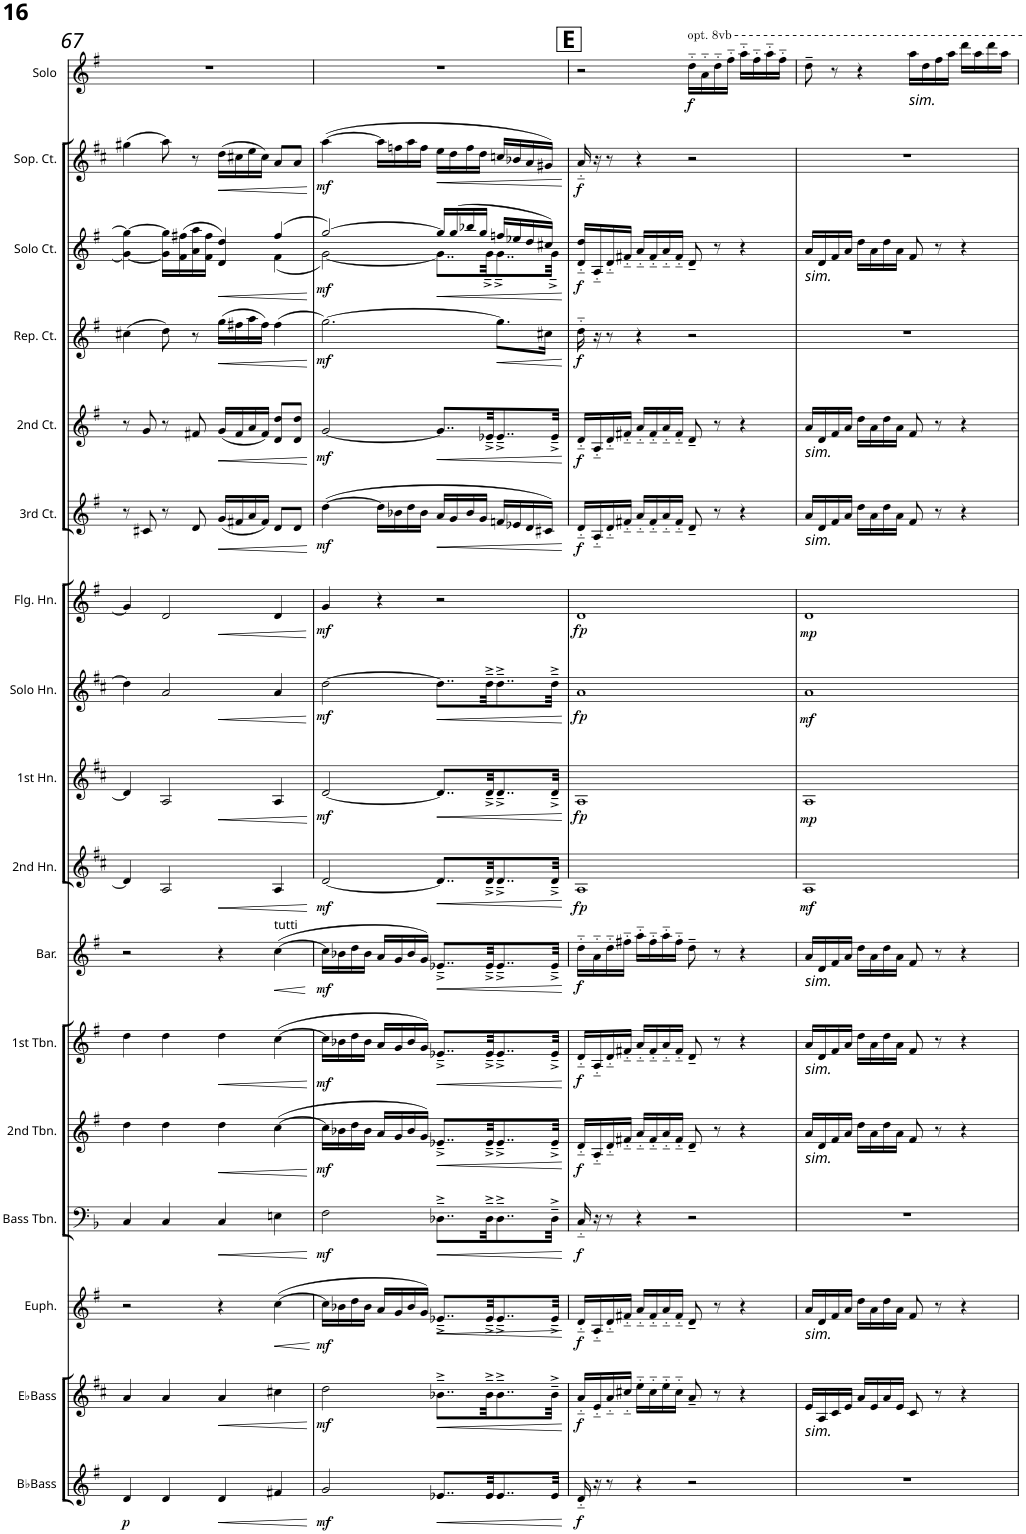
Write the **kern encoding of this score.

**kern	**dynam	**kern	**dynam	**kern	**dynam	**kern	**dynam	**kern	**dynam	**kern	**dynam	**kern	**dynam	**kern	**dynam	**kern	**dynam	**kern	**dynam	**kern	**dynam	**kern	**dynam	**kern	**dynam	**kern	**dynam	**kern	**dynam	**kern	**dynam	**kern	**dynam
*part17	*part17	*part16	*part16	*part15	*part15	*part14	*part14	*part13	*part13	*part12	*part12	*part11	*part11	*part10	*part10	*part9	*part9	*part8	*part8	*part7	*part7	*part6	*part6	*part5	*part5	*part4	*part4	*part3	*part3	*part2	*part2	*part1	*part1
*staff17	*staff17	*staff16	*staff16	*staff15	*staff15	*staff14	*staff14	*staff13	*staff13	*staff12	*staff12	*staff11	*staff11	*staff10	*staff10	*staff9	*staff9	*staff8	*staff8	*staff7	*staff7	*staff6	*staff6	*staff5	*staff5	*staff4	*staff4	*staff3	*staff3	*staff2	*staff2	*staff1	*staff1
*I"BbBass	*	*I"EbBass	*	*I"BbEuphonium	*	*I"Bass Trombone	*	*I"2nd BbTrombone	*	*I"1st BbTrombone	*	*I"BbBaritone	*	*I"2nd EbHorn	*	*I"1st EbHorn	*	*I"Solo EbHorn	*	*I"BbFlugelhorn	*	*I"3rd BbCornet	*	*I"2nd BbCornet	*	*I"BbRepiano Cornet	*	*I"BbSolo Cornet	*	*I"EbSoprano Cornet	*	*I"Soloist in Bb	*
*I'BbBass	*	*I'EbBass	*	*	*	*I'Bass Tbn.	*	*I'2nd Tbn.	*	*I'1st Tbn.	*	*I'Bar.	*	*I'2nd Hn.	*	*I'1st Hn.	*	*I'Solo Hn.	*	*	*	*I'3rd Ct.	*	*I'2nd Ct.	*	*	*	*	*	*	*	*I'Solo	*
!!LO:PB:g=z
*clefG2	*	*clefG2	*	*clefG2	*	*clefF4	*	*clefG2	*	*clefG2	*	*clefG2	*	*clefG2	*	*clefG2	*	*clefG2	*	*clefG2	*	*clefG2	*	*clefG2	*	*clefG2	*	*clefG2	*	*clefG2	*	*clefG2	*
*Trd15c26	*	*Trd12c21	*	*Trd8c14	*	*	*	*Trd8c14	*	*Trd8c14	*	*Trd8c14	*	*Trd5c9	*	*Trd5c9	*	*Trd5c9	*	*Trd1c2	*	*Trd1c2	*	*Trd1c2	*	*Trd1c2	*	*Trd1c2	*	*Trd-2c-3	*	*Trd1c2	*
*k[f#]	*	*k[f#c#]	*	*k[f#]	*	*k[b-]	*	*k[f#]	*	*k[f#]	*	*k[f#]	*	*k[f#c#]	*	*k[f#c#]	*	*k[f#c#]	*	*k[f#]	*	*k[f#]	*	*k[f#]	*	*k[f#]	*	*k[f#]	*	*k[f#c#]	*	*k[f#]	*
*M2/2	*	*M2/2	*	*M2/2	*	*M2/2	*	*M2/2	*	*M2/2	*	*M2/2	*	*M2/2	*	*M2/2	*	*M2/2	*	*M2/2	*	*M2/2	*	*M2/2	*	*M2/2	*	*M2/2	*	*M2/2	*	*M2/2	*
*met(c|)	*	*met(c|)	*	*met(c|)	*	*met(c|)	*	*met(c|)	*	*met(c|)	*	*met(c|)	*	*met(c|)	*	*met(c|)	*	*met(c|)	*	*met(c|)	*	*met(c|)	*	*met(c|)	*	*met(c|)	*	*met(c|)	*	*met(c|)	*	*met(c|)	*
=67	=67	=67	=67	=67	=67	=67	=67	=67	=67	=67	=67	=67	=67	=67	=67	=67	=67	=67	=67	=67	=67	=67	=67	=67	=67	=67	=67	=67	=67	=67	=67	=67	=67
*	*	*	*	*	*	*	*	*	*	*	*	*	*	*	*	*	*	*	*	*	*	*	*	*	*	*	*	*^	*	*	*	*	*
!	!LO:DY:b	!	!	!	!	!	!	!	!	!	!	!	!	!	!	!	!	!	!	!	!	!	!	!	!	!	!	!	!	!	!	!	!	!
4d/	p	4a/	.	2r	.	4C/	.	4dd\	.	4dd\	.	2r	.	4d/]	.	4d/]	.	4dd\]	.	4g/]	.	8r	.	8r	.	(4cc#X\	.	4g\_ 4gg\_	2.ryy	.	(4gg#X\	.	1r	.
.	.	.	.	.	.	.	.	.	.	.	.	.	.	.	.	.	.	.	.	.	.	8c#X/	.	8g/	.	.	.	.	.	.	.	.	.	.
4d/	.	4a/	.	.	.	4C/	.	4dd\	.	4dd\	.	.	.	2A/	.	2A/	.	2a/	.	2d/	.	8r	.	8r	.	8dd\)	.	16g\] 16gg\]LL	.	.	8aa\)	.	.	.
.	.	.	.	.	.	.	.	.	.	.	.	.	.	.	.	.	.	.	.	.	.	.	.	.	.	.	.	(16f#\ 16ff#X\	.	.	.	.	.	.
.	.	.	.	.	.	.	.	.	.	.	.	.	.	.	.	.	.	.	.	.	.	8d/	.	8f#X/	.	8r	.	16a\ 16aa\	.	.	8r	.	.	.
.	.	.	.	.	.	.	.	.	.	.	.	.	.	.	.	.	.	.	.	.	.	.	.	.	.	.	.	16f#\ 16ff#\JJ	.	.	.	.	.	.
!	!LO:HP:b	!	!LO:HP:b	!	!	!	!LO:HP:b	!	!LO:HP:b	!	!LO:HP:b	!	!	!	!	!	!	!	!	!	!	!	!LO:HP:b	!	!LO:HP:b	!	!LO:HP:b	!	!	!LO:HP:b	!	!LO:HP:b	!	!
4d/	<	4a/	<	4r	.	4C/	<	4dd\	<	4dd\	<	4r	.	.	.	.	.	.	.	.	.	(16g/LL	<	(16g/LL	<	(16gg\LL	<	4d/ 4dd/)	.	<	(16dd\LL	<	.	.
.	.	.	.	.	.	.	.	.	.	.	.	.	.	.	.	.	.	.	.	.	.	16f#X/	.	16f#/	.	16ff#X\	.	.	.	.	16cc#X\	.	.	.
.	.	.	.	.	.	.	.	.	.	.	.	.	.	.	.	.	.	.	.	.	.	16a/	.	16a/	.	16aa\	.	.	.	.	16ee\	.	.	.
.	.	.	.	.	.	.	.	.	.	.	.	.	.	.	.	.	.	.	.	.	.	16f#/JJ)	.	16f#/JJ)	.	16ff#\JJ)	.	.	.	.	16cc#\JJ)	.	.	.
!	!	!	!	!	!	!	!	!	!	!	!	!LO:TX:a:t=tutti	!	!	!	!	!	!	!	!	!	!	!	!	!	!	!	!	!	!	!	!	!	!
!	!	!	!	!	!LO:HP:b	!	!	!	!	!	!	!	!LO:HP:b	!	!LO:HP:b	!	!LO:HP:b	!	!LO:HP:b	!	!LO:HP:b	!	!	!	!	!	!	!	!	!	!	!	!	!
4f#X/	.	4cc#X\	.	([4cc\	<	4En\	.	([4cc\	.	([4cc\	.	([4cc\	<	4A/	<	4A/	<	4a/	<	4d/	<	8d/L	.	8d/ 8dd/L	.	(4ff#\	.	(4ff#/	(4f#\	.	8a/L	.	.	.
.	.	.	.	.	.	.	.	.	.	.	.	.	.	.	.	.	.	.	.	.	.	8d/J	.	8d/ 8dd/J	.	.	.	.	.	.	8a/J	.	.	.
*	*	*	*	*	*	*	*	*	*	*	*	*	*	*	*	*	*	*	*	*	*	*	*	*	*	*	*	*v	*v	*	*	*	*	*
.	[	.	[	.	[	.	[	.	[	.	[	.	[	.	[	.	[	.	[	.	[	.	[	.	[	.	[	.	[	.	[	.	.
=68	=68	=68	=68	=68	=68	=68	=68	=68	=68	=68	=68	=68	=68	=68	=68	=68	=68	=68	=68	=68	=68	=68	=68	=68	=68	=68	=68	=68	=68	=68	=68	=68	=68
*	*	*	*	*	*	*	*	*	*	*	*	*	*	*	*	*	*	*	*	*	*	*	*	*	*	*	*	*^	*	*	*	*	*
!	!LO:DY:b	!	!LO:DY:b	!	!LO:DY:b	!	!LO:DY:b	!	!LO:DY:b	!	!LO:DY:b	!	!LO:DY:b	!	!LO:DY:b	!	!LO:DY:b	!	!LO:DY:b	!	!LO:DY:b	!	!LO:DY:b	!	!LO:DY:b	!	!LO:DY:b	!	!	!LO:DY:b	!	!LO:DY:b	!	!
2g/	mf	2dd\	mf	16cc\LL]	mf	2F\	mf	16cc\LL]	mf	16cc\LL]	mf	16cc\LL]	mf	[2d/	mf	[2d/	mf	[2dd\	mf	4g/	mf	([4dd\	mf	[2g/	mf	[2.gg\)	mf	[2gg/)	[2g\)	mf	([4aa\	mf	1r	.
.	.	.	.	16b-X\	.	.	.	16b-X\	.	16b-X\	.	16b-X\	.	.	.	.	.	.	.	.	.	.	.	.	.	.	.	.	.	.	.	.	.	.
.	.	.	.	16dd\	.	.	.	16dd\	.	16dd\	.	16dd\	.	.	.	.	.	.	.	.	.	.	.	.	.	.	.	.	.	.	.	.	.	.
.	.	.	.	16b-\JJ	.	.	.	16b-\JJ	.	16b-\JJ	.	16b-\JJ	.	.	.	.	.	.	.	.	.	.	.	.	.	.	.	.	.	.	.	.	.	.
.	.	.	.	16a/LL	.	.	.	16a/LL	.	16a/LL	.	16a/LL	.	.	.	.	.	.	.	4r	.	16dd\LL]	.	.	.	.	.	.	.	.	16aa\LL]	.	.	.
.	.	.	.	16g/	.	.	.	16g/	.	16g/	.	16g/	.	.	.	.	.	.	.	.	.	16b-X\	.	.	.	.	.	.	.	.	16ffn\	.	.	.
.	.	.	.	16b-/	.	.	.	16b-/	.	16b-/	.	16b-/	.	.	.	.	.	.	.	.	.	16dd\	.	.	.	.	.	.	.	.	16aa\	.	.	.
.	.	.	.	16g/JJ)	.	.	.	16g/JJ)	.	16g/JJ)	.	16g/JJ)	.	.	.	.	.	.	.	.	.	16b-\JJ	.	.	.	.	.	.	.	.	16ff\JJ	.	.	.
!	!LO:HP:b	!	!LO:HP:b	!	!LO:HP:b	!	!LO:HP:b	!	!LO:HP:b	!	!LO:HP:b	!	!LO:HP:b	!	!LO:HP:b	!	!LO:HP:b	!	!LO:HP:b	!	!	!	!LO:HP:b	!	!LO:HP:b	!	!	!	!	!LO:HP:b	!	!LO:HP:b	!	!
8..e-X/L	<	8..b-X~^\L	<	8..e-X~^/L	<	8..D-X~^\L	<	8..e-X~^/L	<	8..e-X~^/L	<	8..e-X~^/L	<	8..d/L]	<	8..d/L]	<	8..dd\L]	<	2r	.	16a/LL	<	8..g/L]	<	.	.	16gg/LL]	8..g\L]	<	16ee\LL	<	.	.
.	.	.	.	.	.	.	.	.	.	.	.	.	.	.	.	.	.	.	.	.	.	16g/	.	.	.	.	.	(16gg/	.	.	16dd\	.	.	.
.	.	.	.	.	.	.	.	.	.	.	.	.	.	.	.	.	.	.	.	.	.	16b-/	.	.	.	.	.	16bb-X/	.	.	16ff\	.	.	.
.	.	.	.	.	.	.	.	.	.	.	.	.	.	.	.	.	.	.	.	.	.	16g/JJ	.	.	.	.	.	16gg/JJ	.	.	16dd\JJ	.	.	.
32e-/KK	.	32b-~^\KK	.	32e-~^/KK	.	32D-~^\KK	.	32e-~^/KK	.	32e-~^/KK	.	32e-~^/KK	.	32d~^/KK	.	32d~^/KK	.	32dd~^\KK	.	.	.	.	.	32e-X~^/KK	.	.	.	.	32g~^\KK	.	.	.	.	.
!	!	!	!	!	!	!	!	!	!	!	!	!	!	!	!	!	!	!	!	!	!	!	!	!	!	!	!LO:HP:b	!	!	!	!	!	!	!
8..e-/	.	8..b-~^\	.	8..e-~^/	.	8..D-~^\	.	8..e-~^/	.	8..e-~^/	.	8..e-~^/	.	8..d~^/	.	8..d~^/	.	8..dd~^\	.	.	.	16fn/LL	.	8..e-~^/	.	8.gg\L]	<	16ffn/LL	8..g~^\	.	16ccn/LL	.	.	.
.	.	.	.	.	.	.	.	.	.	.	.	.	.	.	.	.	.	.	.	.	.	16e-X/	.	.	.	.	.	16ee-X/	.	.	16b-X/	.	.	.
.	.	.	.	.	.	.	.	.	.	.	.	.	.	.	.	.	.	.	.	.	.	16d/	.	.	.	.	.	16dd/	.	.	16a/	.	.	.
.	.	.	.	.	.	.	.	.	.	.	.	.	.	.	.	.	.	.	.	.	.	16c#X/JJ)	.	.	.	16cc#X\Jk	.	16cc#X/JJ)	.	.	16g#X/JJ)	.	.	.
32e-/Jkk	.	32b-~^\Jkk	.	32e-~^/Jkk	.	32D-~^\Jkk	.	32e-~^/Jkk	.	32e-~^/Jkk	.	32e-~^/Jkk	.	32d~^/Jkk	.	32d~^/Jkk	.	32dd~^\Jkk	.	.	.	.	.	32e-~^/Jkk	.	.	.	.	32g~^\Jkk	.	.	.	.	.
*	*	*	*	*	*	*	*	*	*	*	*	*	*	*	*	*	*	*	*	*	*	*	*	*	*	*	*	*v	*v	*	*	*	*	*
.	[	.	[	.	[	.	[	.	[	.	[	.	[	.	[	.	[	.	[	.	.	.	[	.	[	.	[	.	[	.	[	.	.
!!LO:REH:place=s1:a:B:cj:fs=20:t=E
=69	=69	=69	=69	=69	=69	=69	=69	=69	=69	=69	=69	=69	=69	=69	=69	=69	=69	=69	=69	=69	=69	=69	=69	=69	=69	=69	=69	=69	=69	=69	=69	=69	=69
!	!LO:DY:b	!	!LO:DY:b	!	!LO:DY:b	!	!LO:DY:b	!	!LO:DY:b	!	!LO:DY:b	!	!LO:DY:b	!	!LO:DY:b	!	!LO:DY:b	!	!LO:DY:b	!	!LO:DY:b	!	!LO:DY:b	!	!LO:DY:b	!	!LO:DY:b	!	!LO:DY:b	!	!LO:DY:b	!	!
16d/	f	16a/LL	f	16d/LL	f	16C/	f	16d/LL	f	16d/LL	f	16dd\LL	f	1A	fp	1A	fp	1a	fp	1d	fp	16d/LL	f	16d/LL	f	16dd\	f	16d/ 16dd/LL	f	16a/	f	2r	.
16r	.	16e/	.	16A/	.	16r	.	16A/	.	16A/	.	16a\	.	.	.	.	.	.	.	.	.	16A/	.	16A/	.	16r	.	16A/	.	16r	.	.	.
8r	.	16a/	.	16d/	.	8r	.	16d/	.	16d/	.	16dd\	.	.	.	.	.	.	.	.	.	16d/	.	16d/	.	8r	.	16d/	.	8r	.	.	.
.	.	16cc#X/JJ	.	16f#X/JJ	.	.	.	16f#X/JJ	.	16f#X/JJ	.	16ff#X\JJ	.	.	.	.	.	.	.	.	.	16f#X/JJ	.	16f#X/JJ	.	.	.	16f#X/JJ	.	.	.	.	.
4r	.	16ee\LL	.	16a/LL	.	4r	.	16a/LL	.	16a/LL	.	16aa\LL	.	.	.	.	.	.	.	.	.	16a/LL	.	16a/LL	.	4r	.	16a/LL	.	4r	.	.	.
.	.	16cc#\	.	16f#/	.	.	.	16f#/	.	16f#/	.	16ff#\	.	.	.	.	.	.	.	.	.	16f#/	.	16f#/	.	.	.	16f#/	.	.	.	.	.
.	.	16ee\	.	16a/	.	.	.	16a/	.	16a/	.	16aa\	.	.	.	.	.	.	.	.	.	16a/	.	16a/	.	.	.	16a/	.	.	.	.	.
.	.	16cc#\JJ	.	16f#/JJ	.	.	.	16f#/JJ	.	16f#/JJ	.	16ff#\JJ	.	.	.	.	.	.	.	.	.	16f#/JJ	.	16f#/JJ	.	.	.	16f#/JJ	.	.	.	.	.
!	!	!	!	!	!	!	!	!	!	!	!	!	!	!	!	!	!	!	!	!	!	!	!	!	!	!	!	!	!	!	!	!LO:TX:a:t=opt. 8vb	!
!	!	!	!	!	!	!	!	!	!	!	!	!	!	!	!	!	!	!	!	!	!	!	!	!	!	!	!	!	!	!	!	!	!LO:DY:b
2r	.	8a~/	.	8d~/	.	2r	.	8d~/	.	8d~/	.	8dd~\	.	.	.	.	.	.	.	.	.	8d~/	.	8d~/	.	2r	.	8d~/	.	2r	.	16dd\LL	f
.	.	.	.	.	.	.	.	.	.	.	.	.	.	.	.	.	.	.	.	.	.	.	.	.	.	.	.	.	.	.	.	16a\	.
.	.	8r	.	8r	.	.	.	8r	.	8r	.	8r	.	.	.	.	.	.	.	.	.	8r	.	8r	.	.	.	8r	.	.	.	16dd\	.
.	.	.	.	.	.	.	.	.	.	.	.	.	.	.	.	.	.	.	.	.	.	.	.	.	.	.	.	.	.	.	.	16ff#\JJ	.
.	.	4r	.	4r	.	.	.	4r	.	4r	.	4r	.	.	.	.	.	.	.	.	.	4r	.	4r	.	.	.	4r	.	.	.	16aa\LL	.
.	.	.	.	.	.	.	.	.	.	.	.	.	.	.	.	.	.	.	.	.	.	.	.	.	.	.	.	.	.	.	.	16ff#\	.
.	.	.	.	.	.	.	.	.	.	.	.	.	.	.	.	.	.	.	.	.	.	.	.	.	.	.	.	.	.	.	.	16aa\	.
.	.	.	.	.	.	.	.	.	.	.	.	.	.	.	.	.	.	.	.	.	.	.	.	.	.	.	.	.	.	.	.	16ff#\JJ	.
=70	=70	=70	=70	=70	=70	=70	=70	=70	=70	=70	=70	=70	=70	=70	=70	=70	=70	=70	=70	=70	=70	=70	=70	=70	=70	=70	=70	=70	=70	=70	=70	=70	=70
!	!	!	!	!	!	!	!	!	!	!	!	!	!	!	!	!	!	!	!	!	!	!	!	!	!	!	!	!LO:TX:b:i:t=sim.	!	!	!	!	!
!	!	!	!	!	!	!	!	!	!	!	!	!	!	!	!	!	!	!	!	!	!	!	!	!LO:TX:b:i:t=sim.	!	!	!	!	!	!	!	!	!
!	!	!	!	!	!	!	!	!	!	!	!	!	!	!	!	!	!	!	!	!	!	!LO:TX:b:i:t=sim.	!	!	!	!	!	!	!	!	!	!	!
!	!	!	!	!	!	!	!	!	!	!	!	!LO:TX:b:i:t=sim.	!	!	!	!	!	!	!	!	!	!	!	!	!	!	!	!	!	!	!	!	!
!	!	!	!	!	!	!	!	!	!	!LO:TX:b:i:t=sim.	!	!	!	!	!	!	!	!	!	!	!	!	!	!	!	!	!	!	!	!	!	!	!
!	!	!	!	!	!	!	!	!LO:TX:b:i:t=sim.	!	!	!	!	!	!	!	!	!	!	!	!	!	!	!	!	!	!	!	!	!	!	!	!	!
!	!	!	!	!LO:TX:b:i:t=sim.	!	!	!	!	!	!	!	!	!	!	!	!	!	!	!	!	!	!	!	!	!	!	!	!	!	!	!	!	!
!	!	!LO:TX:b:i:t=sim.	!	!	!	!	!	!	!	!	!	!	!	!	!	!	!	!	!	!	!	!	!	!	!	!	!	!	!	!	!	!	!
!	!	!	!	!	!	!	!	!	!	!	!	!	!	!	!LO:DY:b	!	!LO:DY:b	!	!LO:DY:b	!	!LO:DY:b	!	!	!	!	!	!	!	!	!	!	!	!
1r	.	16e/LL	.	16a/LL	.	1r	.	16a/LL	.	16a/LL	.	16a/LL	.	1A	mf	1A	mp	1a	mf	1d	mp	16a/LL	.	16a/LL	.	1r	.	16a/LL	.	1r	.	8dd~\	.
.	.	16A/	.	16d/	.	.	.	16d/	.	16d/	.	16d/	.	.	.	.	.	.	.	.	.	16d/	.	16d/	.	.	.	16d/	.	.	.	.	.
.	.	16c#/	.	16f#/	.	.	.	16f#/	.	16f#/	.	16f#/	.	.	.	.	.	.	.	.	.	16f#/	.	16f#/	.	.	.	16f#/	.	.	.	8r	.
.	.	16e/JJ	.	16a/JJ	.	.	.	16a/JJ	.	16a/JJ	.	16a/JJ	.	.	.	.	.	.	.	.	.	16a/JJ	.	16a/JJ	.	.	.	16a/JJ	.	.	.	.	.
.	.	16a/LL	.	16dd\LL	.	.	.	16dd\LL	.	16dd\LL	.	16dd\LL	.	.	.	.	.	.	.	.	.	16dd\LL	.	16dd\LL	.	.	.	16dd\LL	.	.	.	4r	.
.	.	16e/	.	16a\	.	.	.	16a\	.	16a\	.	16a\	.	.	.	.	.	.	.	.	.	16a\	.	16a\	.	.	.	16a\	.	.	.	.	.
.	.	16a/	.	16dd\	.	.	.	16dd\	.	16dd\	.	16dd\	.	.	.	.	.	.	.	.	.	16dd\	.	16dd\	.	.	.	16dd\	.	.	.	.	.
.	.	16e/JJ	.	16a\JJ	.	.	.	16a\JJ	.	16a\JJ	.	16a\JJ	.	.	.	.	.	.	.	.	.	16a\JJ	.	16a\JJ	.	.	.	16a\JJ	.	.	.	.	.
!	!	!	!	!	!	!	!	!	!	!	!	!	!	!	!	!	!	!	!	!	!	!	!	!	!	!	!	!	!	!	!	!LO:TX:b:i:t=sim.	!
.	.	8c#/	.	8f#/	.	.	.	8f#/	.	8f#/	.	8f#/	.	.	.	.	.	.	.	.	.	8f#/	.	8f#/	.	.	.	8f#/	.	.	.	16aa\LL	.
.	.	.	.	.	.	.	.	.	.	.	.	.	.	.	.	.	.	.	.	.	.	.	.	.	.	.	.	.	.	.	.	16dd\	.
.	.	8r	.	8r	.	.	.	8r	.	8r	.	8r	.	.	.	.	.	.	.	.	.	8r	.	8r	.	.	.	8r	.	.	.	16ff#\	.
.	.	.	.	.	.	.	.	.	.	.	.	.	.	.	.	.	.	.	.	.	.	.	.	.	.	.	.	.	.	.	.	16aa\JJ	.
.	.	4r	.	4r	.	.	.	4r	.	4r	.	4r	.	.	.	.	.	.	.	.	.	4r	.	4r	.	.	.	4r	.	.	.	16ddd\LL	.
.	.	.	.	.	.	.	.	.	.	.	.	.	.	.	.	.	.	.	.	.	.	.	.	.	.	.	.	.	.	.	.	16aa\	.
.	.	.	.	.	.	.	.	.	.	.	.	.	.	.	.	.	.	.	.	.	.	.	.	.	.	.	.	.	.	.	.	16ddd\	.
.	.	.	.	.	.	.	.	.	.	.	.	.	.	.	.	.	.	.	.	.	.	.	.	.	.	.	.	.	.	.	.	16aa\JJ	.
=	=	=	=	=	=	=	=	=	=	=	=	=	=	=	=	=	=	=	=	=	=	=	=	=	=	=	=	=	=	=	=	=	=
*-	*-	*-	*-	*-	*-	*-	*-	*-	*-	*-	*-	*-	*-	*-	*-	*-	*-	*-	*-	*-	*-	*-	*-	*-	*-	*-	*-	*-	*-	*-	*-	*-	*-
